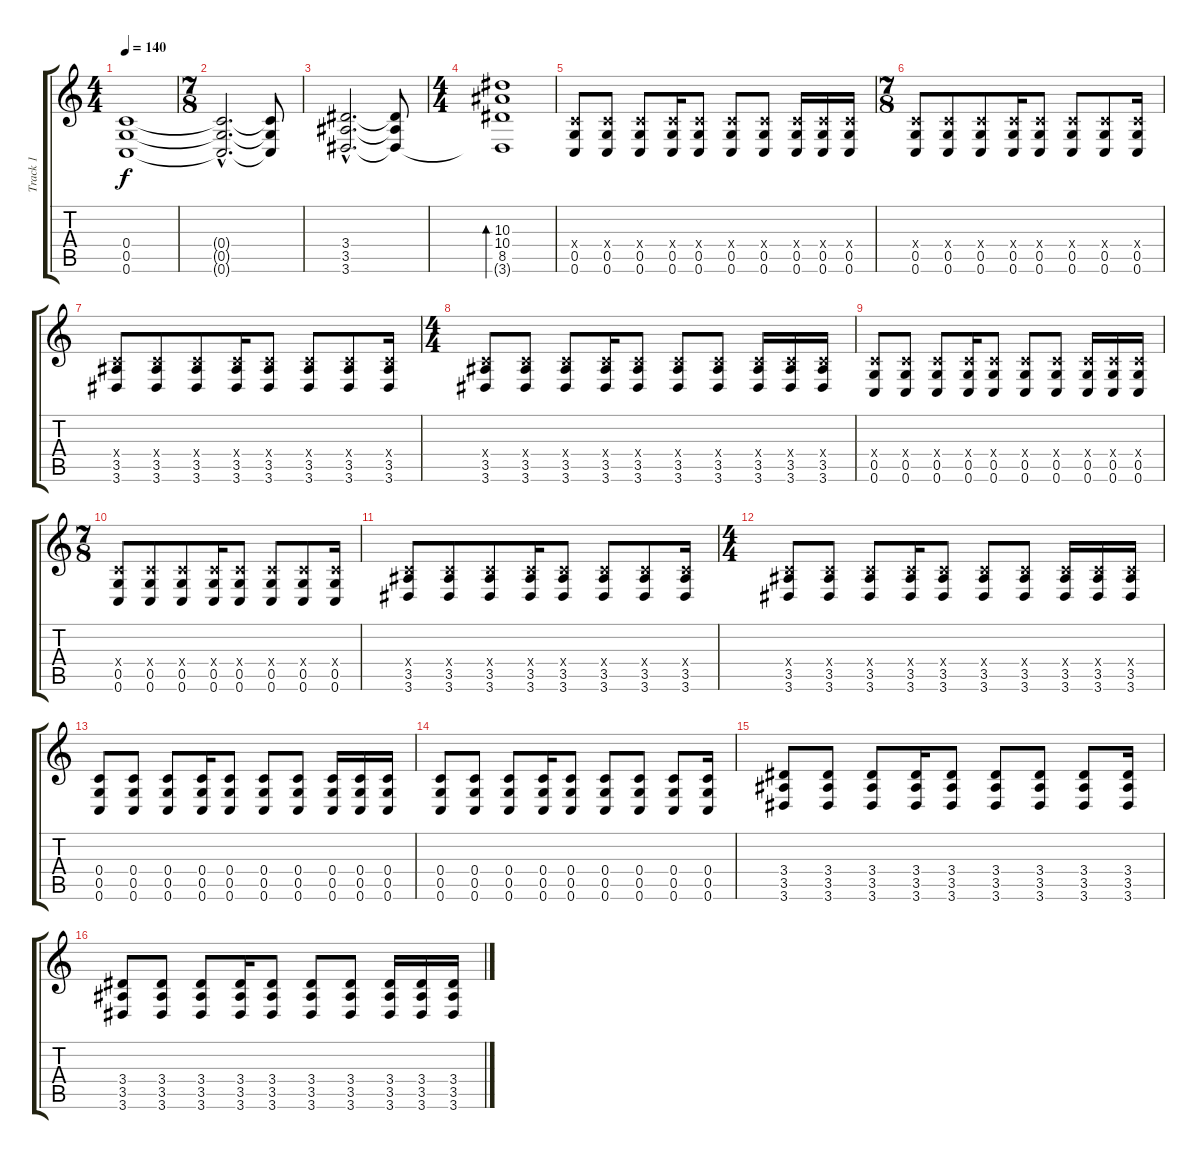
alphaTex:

\track ("Track 1" "Track 1") {instrument overdrivenguitar}
\staff {score tabs}
\tuning (D4 A3 F3 C3 G2 C2) {hide}
\ts (4 4)
\tempo 140
\clef g2
\ks c
(0.4 0.5 0.6).1{dy f} |
\ts (7 8)
(0.4{hac t} 0.5{hac t} 0.6{hac t}).2{d} (0.4{t} 0.5{t} 0.6{t}).8 |
(3.4{hac} 3.5{hac} 3.6{hac}).2{d} (3.4{t} 3.5{t} 3.6{t}).8 |
\ts (4 4)
(10.3 10.4 8.5 3.6{t}).1{bd 240} |
(0.4{x} 0.5 0.6).8 (0.4{x} 0.5 0.6).8 (0.4{x} 0.5 0.6).8 (0.4{x} 0.5 0.6).16 (0.4{x} 0.5 0.6).8 (0.4{x} 0.5 0.6).8 (0.4{x} 0.5 0.6).8 (0.4{x} 0.5 0.6).16 (0.4{x} 0.5 0.6).16 (0.4{x} 0.5 0.6).16 |
\ts (7 8)
(0.4{x} 0.5 0.6).8 (0.4{x} 0.5 0.6).8 (0.4{x} 0.5 0.6).8 (0.4{x} 0.5 0.6).16 (0.4{x} 0.5 0.6).8 (0.4{x} 0.5 0.6).8 (0.4{x} 0.5 0.6).8 (0.4{x} 0.5 0.6).16 |
(0.4{x} 3.5 3.6).8 (0.4{x} 3.5 3.6).8 (0.4{x} 3.5 3.6).8 (0.4{x} 3.5 3.6).16 (0.4{x} 3.5 3.6).8 (0.4{x} 3.5 3.6).8 (0.4{x} 3.5 3.6).8 (0.4{x} 3.5 3.6).16 |
\ts (4 4)
(0.4{x} 3.5 3.6).8 (0.4{x} 3.5 3.6).8 (0.4{x} 3.5 3.6).8 (0.4{x} 3.5 3.6).16 (0.4{x} 3.5 3.6).8 (0.4{x} 3.5 3.6).8 (0.4{x} 3.5 3.6).8 (0.4{x} 3.5 3.6).16 (0.4{x} 3.5 3.6).16 (0.4{x} 3.5 3.6).16 |
(0.4{x} 0.5 0.6).8 (0.4{x} 0.5 0.6).8 (0.4{x} 0.5 0.6).8 (0.4{x} 0.5 0.6).16 (0.4{x} 0.5 0.6).8 (0.4{x} 0.5 0.6).8 (0.4{x} 0.5 0.6).8 (0.4{x} 0.5 0.6).16 (0.4{x} 0.5 0.6).16 (0.4{x} 0.5 0.6).16 |
\ts (7 8)
(0.4{x} 0.5 0.6).8 (0.4{x} 0.5 0.6).8 (0.4{x} 0.5 0.6).8 (0.4{x} 0.5 0.6).16 (0.4{x} 0.5 0.6).8 (0.4{x} 0.5 0.6).8 (0.4{x} 0.5 0.6).8 (0.4{x} 0.5 0.6).16 |
(0.4{x} 3.5 3.6).8 (0.4{x} 3.5 3.6).8 (0.4{x} 3.5 3.6).8 (0.4{x} 3.5 3.6).16 (0.4{x} 3.5 3.6).8 (0.4{x} 3.5 3.6).8 (0.4{x} 3.5 3.6).8 (0.4{x} 3.5 3.6).16 |
\ts (4 4)
(0.4{x} 3.5 3.6).8 (0.4{x} 3.5 3.6).8 (0.4{x} 3.5 3.6).8 (0.4{x} 3.5 3.6).16 (0.4{x} 3.5 3.6).8 (0.4{x} 3.5 3.6).8 (0.4{x} 3.5 3.6).8 (0.4{x} 3.5 3.6).16 (0.4{x} 3.5 3.6).16 (0.4{x} 3.5 3.6).16 |
(0.4 0.5 0.6).8 (0.4 0.5 0.6).8 (0.4 0.5 0.6).8 (0.4 0.5 0.6).16 (0.4 0.5 0.6).8 (0.4 0.5 0.6).8 (0.4 0.5 0.6).8 (0.4 0.5 0.6).16 (0.4 0.5 0.6).16 (0.4 0.5 0.6).16 |
(0.4 0.5 0.6).8 (0.4 0.5 0.6).8 (0.4 0.5 0.6).8 (0.4 0.5 0.6).16 (0.4 0.5 0.6).8 (0.4 0.5 0.6).8 (0.4 0.5 0.6).8 (0.4 0.5 0.6).8 (0.4 0.5 0.6).16 |
(3.4 3.5 3.6).8 (3.4 3.5 3.6).8 (3.4 3.5 3.6).8 (3.4 3.5 3.6).16 (3.4 3.5 3.6).8 (3.4 3.5 3.6).8 (3.4 3.5 3.6).8 (3.4 3.5 3.6).8 (3.4 3.5 3.6).16 |
(3.4 3.5 3.6).8 (3.4 3.5 3.6).8 (3.4 3.5 3.6).8 (3.4 3.5 3.6).16 (3.4 3.5 3.6).8 (3.4 3.5 3.6).8 (3.4 3.5 3.6).8 (3.4 3.5 3.6).16 (3.4 3.5 3.6).16 (3.4 3.5 3.6).16
